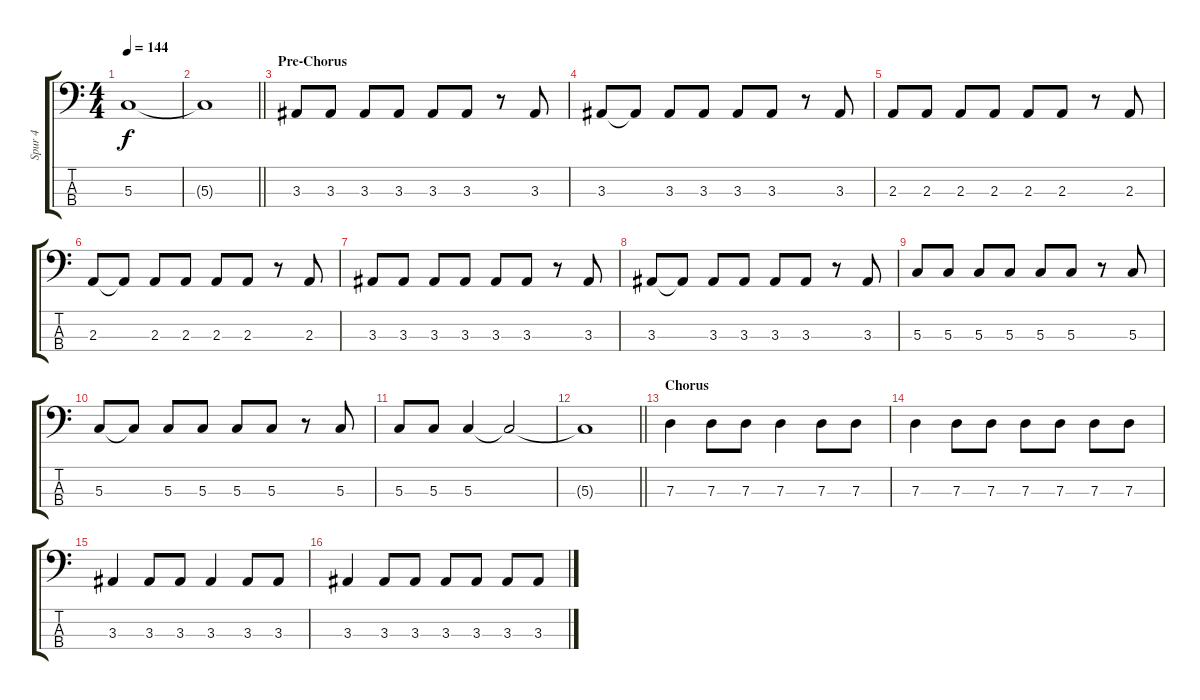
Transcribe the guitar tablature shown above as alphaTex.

\track ("Spur 4" "Spur 4") {instrument electricbasspick}
\staff {score tabs}
\tuning (F2 C2 G1 C1) {hide}
\ts (4 4)
\tempo 144
\clef f4
\ks c
5.3.1{dy f} |
\barLineRight lightlight
5.3{t}.1 |
\section ("" "Pre-Chorus")
3.3.8 3.3.8 3.3.8 3.3.8 3.3.8 3.3.8 r.8 3.3.8 |
3.3.8 3.3{t}.8 3.3.8 3.3.8 3.3.8 3.3.8 r.8 3.3.8 |
2.3.8 2.3.8 2.3.8 2.3.8 2.3.8 2.3.8 r.8 2.3.8 |
2.3.8 2.3{t}.8 2.3.8 2.3.8 2.3.8 2.3.8 r.8 2.3.8 |
3.3.8 3.3.8 3.3.8 3.3.8 3.3.8 3.3.8 r.8 3.3.8 |
3.3.8 3.3{t}.8 3.3.8 3.3.8 3.3.8 3.3.8 r.8 3.3.8 |
5.3.8 5.3.8 5.3.8 5.3.8 5.3.8 5.3.8 r.8 5.3.8 |
5.3.8 5.3{t}.8 5.3.8 5.3.8 5.3.8 5.3.8 r.8 5.3.8 |
5.3.8 5.3.8 5.3.4 5.3{t}.2 |
\barLineRight lightlight
5.3{t}.1 |
\section ("" "Chorus")
7.3.4 7.3.8 7.3.8 7.3.4 7.3.8 7.3.8 |
7.3.4 7.3.8 7.3.8 7.3.8 7.3.8 7.3.8 7.3.8 |
3.3.4 3.3.8 3.3.8 3.3.4 3.3.8 3.3.8 |
3.3.4 3.3.8 3.3.8 3.3.8 3.3.8 3.3.8 3.3.8
